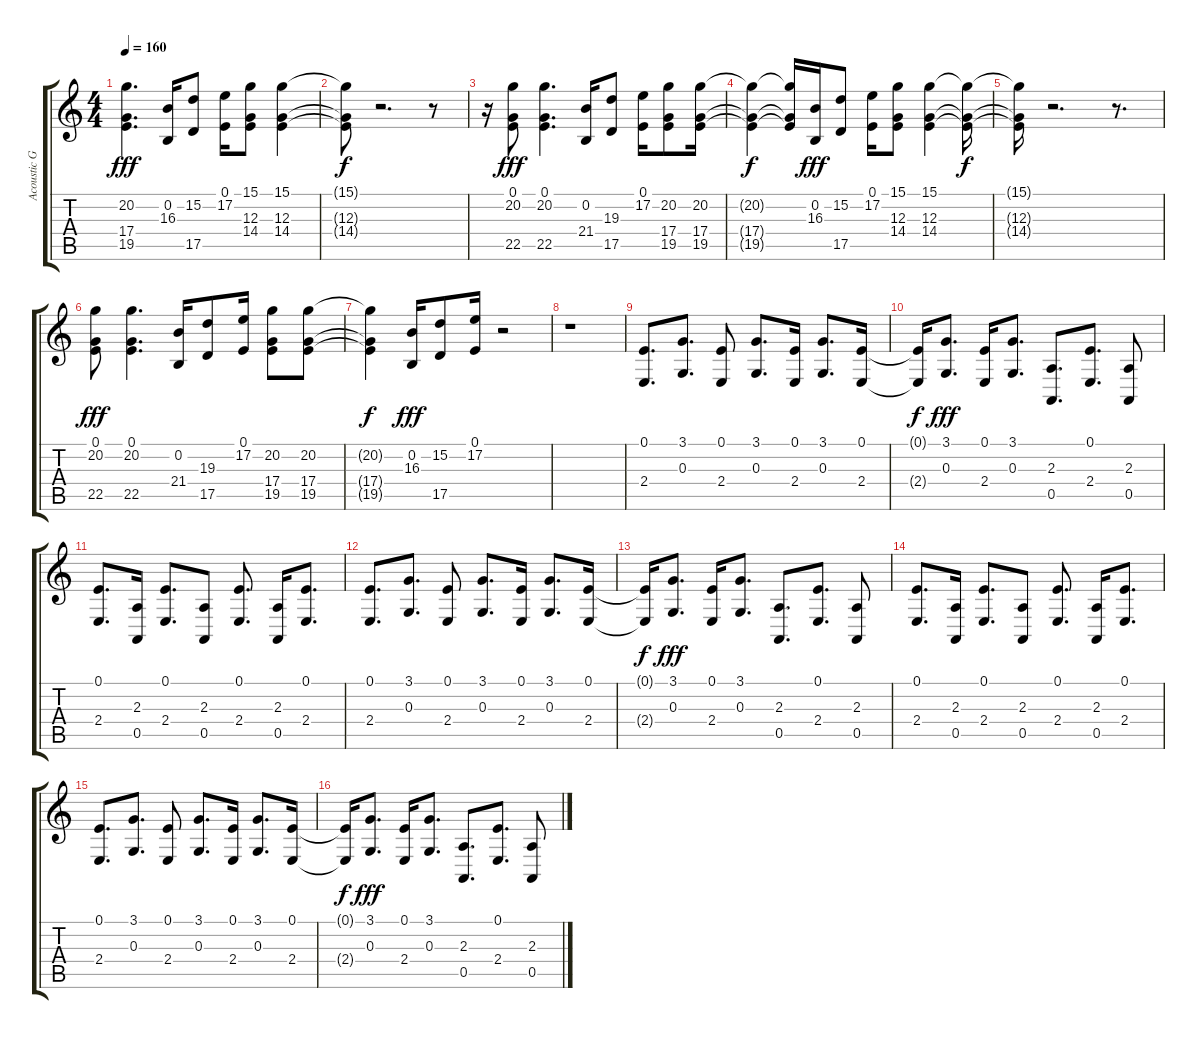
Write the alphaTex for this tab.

\track ("Acoustic Grand Piano" "Acoustic G") {instrument acousticgrandpiano}
\staff {score tabs}
\tuning (E4 B3 G3 D3 A2 E2) {hide}
\ts (4 4)
\tempo 160
\clef g2
\ks c
(20.2 17.4 19.5).4{d dy fff} (0.2 16.3).16 (15.2 17.5).8 (0.1 17.2).16 (15.1 12.3 14.4).8 (15.1 12.3 14.4).4 |
(15.1{t} 12.3{t} 14.4{t}).8{dy f} r.2{d} r.8 |
r.16 (0.1 20.2 22.5).8{dy fff} (0.1 20.2 22.5).4{d} (0.2 21.4).16 (19.3 17.5).8 (0.1 17.2).16 (20.2 17.4 19.5).8 (20.2 17.4 19.5).16 |
(20.2{t} 17.4{t} 19.5{t}).4{dy f} (20.2{t} 17.4{t} 19.5{t}).16 (0.2 16.3).16{dy fff} (15.2 17.5).8 (0.1 17.2).16 (15.1 12.3 14.4).8 (15.1 12.3 14.4).4 (15.1{t} 12.3{t} 14.4{t}).16{dy f} |
(15.1{t} 12.3{t} 14.4{t}).16 r.2{d} r.8{d} |
(0.1 20.2 22.5).8{dy fff} (0.1 20.2 22.5).4{d} (0.2 21.4).16 (19.3 17.5).8 (0.1 17.2).16 (20.2 17.4 19.5).8 (20.2 17.4 19.5).8 |
(20.2{t} 17.4{t} 19.5{t}).4{dy f} (0.2 16.3).16{dy fff} (15.2 17.5).8 (0.1 17.2).16 r.2 |
r.1 |
(0.1 2.4).8{d} (3.1 0.3).8{d} (0.1 2.4).8 (3.1 0.3).8{d} (0.1 2.4).16 (3.1 0.3).8{d} (0.1 2.4).16 |
(0.1{t} 2.4{t}).16{dy f} (3.1 0.3).8{d dy fff} (0.1 2.4).16 (3.1 0.3).8{d} (2.3 0.5).8{d} (0.1 2.4).8{d} (2.3 0.5).8 |
(0.1 2.4).8{d} (2.3 0.5).16 (0.1 2.4).8{d} (2.3 0.5).8 (0.1 2.4).8{d} (2.3 0.5).16 (0.1 2.4).8{d} |
(0.1 2.4).8{d} (3.1 0.3).8{d} (0.1 2.4).8 (3.1 0.3).8{d} (0.1 2.4).16 (3.1 0.3).8{d} (0.1 2.4).16 |
(0.1{t} 2.4{t}).16{dy f} (3.1 0.3).8{d dy fff} (0.1 2.4).16 (3.1 0.3).8{d} (2.3 0.5).8{d} (0.1 2.4).8{d} (2.3 0.5).8 |
(0.1 2.4).8{d} (2.3 0.5).16 (0.1 2.4).8{d} (2.3 0.5).8 (0.1 2.4).8{d} (2.3 0.5).16 (0.1 2.4).8{d} |
(0.1 2.4).8{d} (3.1 0.3).8{d} (0.1 2.4).8 (3.1 0.3).8{d} (0.1 2.4).16 (3.1 0.3).8{d} (0.1 2.4).16 |
(0.1{t} 2.4{t}).16{dy f} (3.1 0.3).8{d dy fff} (0.1 2.4).16 (3.1 0.3).8{d} (2.3 0.5).8{d} (0.1 2.4).8{d} (2.3 0.5).8
